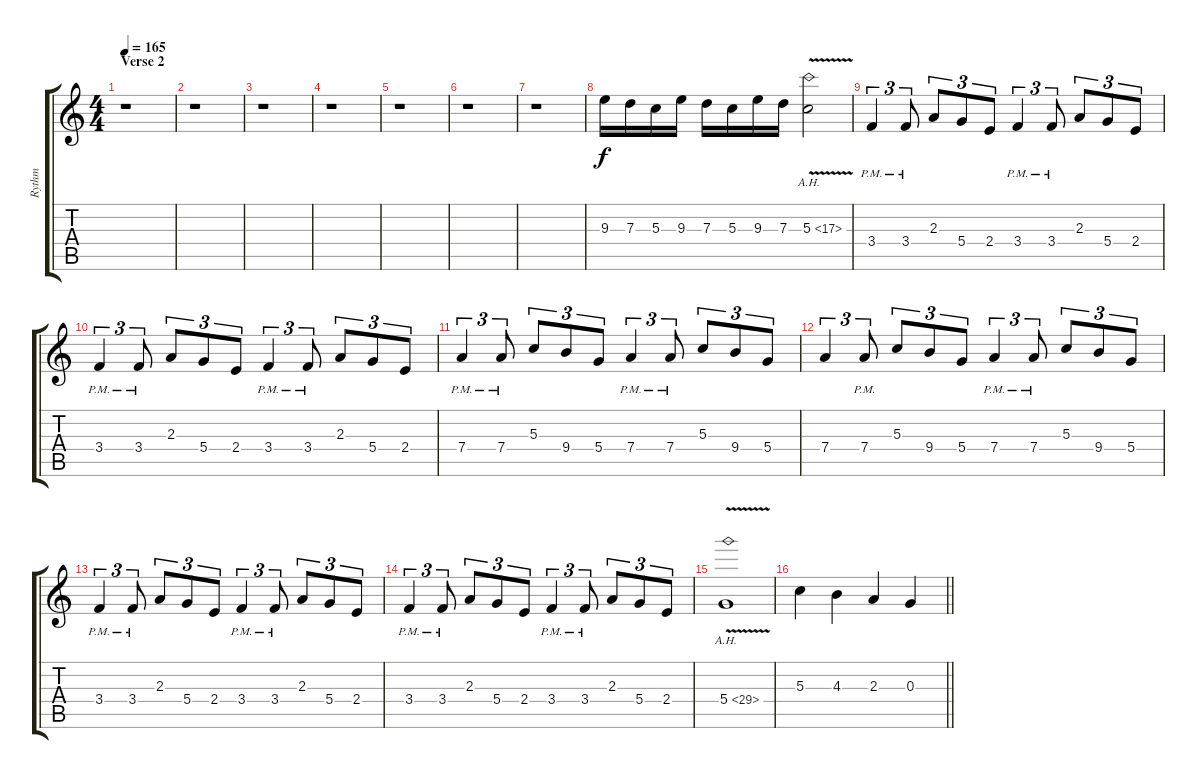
\track ("Rythm" "Rythm") {instrument distortionguitar}
\staff {score tabs}
\tuning (E4 B3 G3 D3 A2 E2) {hide}
\ts (4 4)
\section ("" "Verse 2")
\tempo 165
\clef g2
\ks c
r.1{dy f} |
r.1 |
r.1 |
r.1 |
r.1 |
r.1 |
r.1 |
9.3.16 7.3.16 5.3.16 9.3.16 7.3.16 5.3.16 9.3.16 7.3.16 5.3{ah 12 v}.2 |
3.4{pm}.4{tu (3 2)} 3.4{pm}.8{tu (3 2)} 2.3.8{tu (3 2)} 5.4.8{tu (3 2)} 2.4.8{tu (3 2)} 3.4{pm}.4{tu (3 2)} 3.4{pm}.8{tu (3 2)} 2.3.8{tu (3 2)} 5.4.8{tu (3 2)} 2.4.8{tu (3 2)} |
3.4{pm}.4{tu (3 2)} 3.4{pm}.8{tu (3 2)} 2.3.8{tu (3 2)} 5.4.8{tu (3 2)} 2.4.8{tu (3 2)} 3.4{pm}.4{tu (3 2)} 3.4{pm}.8{tu (3 2)} 2.3.8{tu (3 2)} 5.4.8{tu (3 2)} 2.4.8{tu (3 2)} |
7.4{pm}.4{tu (3 2)} 7.4{pm}.8{tu (3 2)} 5.3.8{tu (3 2)} 9.4.8{tu (3 2)} 5.4.8{tu (3 2)} 7.4{pm}.4{tu (3 2)} 7.4{pm}.8{tu (3 2)} 5.3.8{tu (3 2)} 9.4.8{tu (3 2)} 5.4.8{tu (3 2)} |
7.4.4{tu (3 2)} 7.4{pm}.8{tu (3 2)} 5.3.8{tu (3 2)} 9.4.8{tu (3 2)} 5.4.8{tu (3 2)} 7.4{pm}.4{tu (3 2)} 7.4{pm}.8{tu (3 2)} 5.3.8{tu (3 2)} 9.4.8{tu (3 2)} 5.4.8{tu (3 2)} |
3.4{pm}.4{tu (3 2)} 3.4{pm}.8{tu (3 2)} 2.3.8{tu (3 2)} 5.4.8{tu (3 2)} 2.4.8{tu (3 2)} 3.4{pm}.4{tu (3 2)} 3.4{pm}.8{tu (3 2)} 2.3.8{tu (3 2)} 5.4.8{tu (3 2)} 2.4.8{tu (3 2)} |
3.4{pm}.4{tu (3 2)} 3.4{pm}.8{tu (3 2)} 2.3.8{tu (3 2)} 5.4.8{tu (3 2)} 2.4.8{tu (3 2)} 3.4{pm}.4{tu (3 2)} 3.4{pm}.8{tu (3 2)} 2.3.8{tu (3 2)} 5.4.8{tu (3 2)} 2.4.8{tu (3 2)} |
5.4{ah 24 v}.1 |
\barLineRight lightlight
5.3.4 4.3.4 2.3.4 0.3.4
